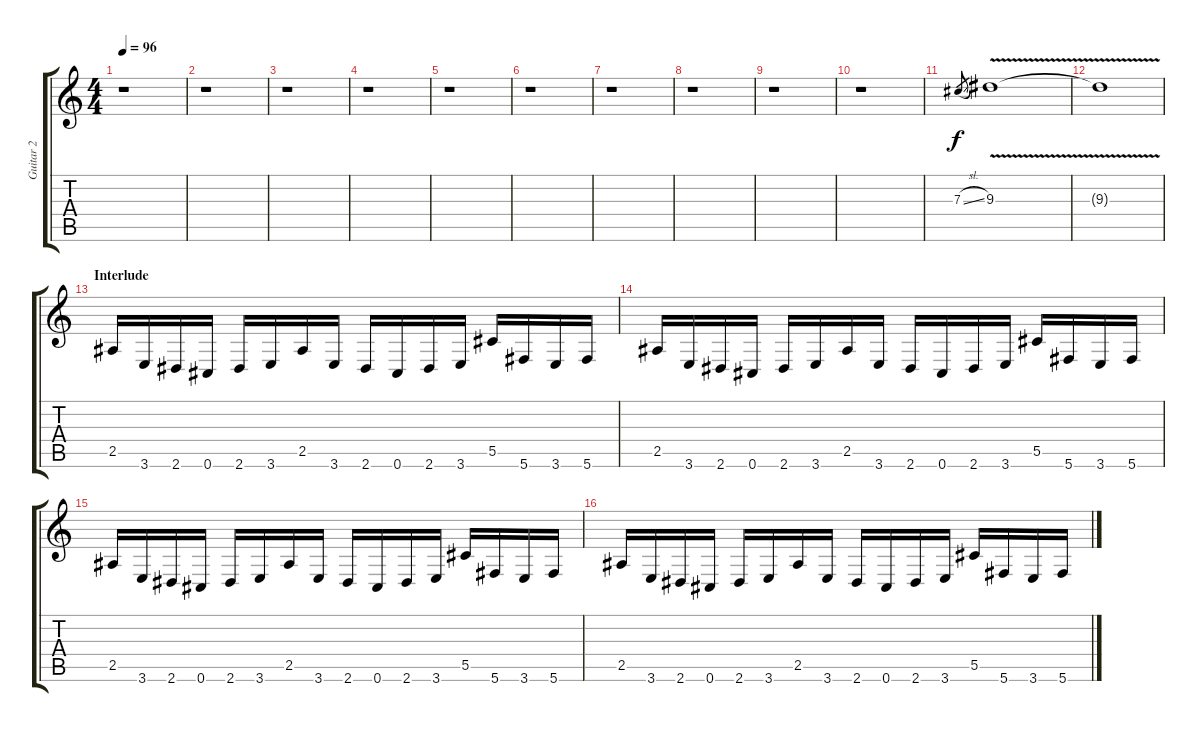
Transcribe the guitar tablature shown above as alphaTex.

\track ("Guitar 2" "Guitar 2") {instrument distortionguitar}
\staff {score tabs}
\tuning (Eb4 Bb3 Gb3 Db3 Ab2 Db2) {hide}
\ts (4 4)
\tempo 96
\clef g2
\ks c
r.1{dy f} |
r.1 |
r.1 |
r.1 |
r.1 |
r.1 |
r.1 |
r.1 |
r.1 |
r.1 |
7.3{sl}.8{gr} 9.3{v}.1{volume 10} |
9.3{t}.1 |
\section ("" "Interlude")
2.5.16 3.6.16 2.6.16 0.6.16 2.6.16 3.6.16 2.5.16 3.6.16 2.6.16 0.6.16 2.6.16 3.6.16 5.5.16 5.6.16 3.6.16 5.6.16 |
2.5.16 3.6.16 2.6.16 0.6.16 2.6.16 3.6.16 2.5.16 3.6.16 2.6.16 0.6.16 2.6.16 3.6.16 5.5.16 5.6.16 3.6.16 5.6.16 |
2.5.16 3.6.16 2.6.16 0.6.16 2.6.16 3.6.16 2.5.16 3.6.16 2.6.16 0.6.16 2.6.16 3.6.16 5.5.16 5.6.16 3.6.16 5.6.16 |
2.5.16 3.6.16 2.6.16 0.6.16 2.6.16 3.6.16 2.5.16 3.6.16 2.6.16 0.6.16 2.6.16 3.6.16 5.5.16 5.6.16 3.6.16 5.6.16
